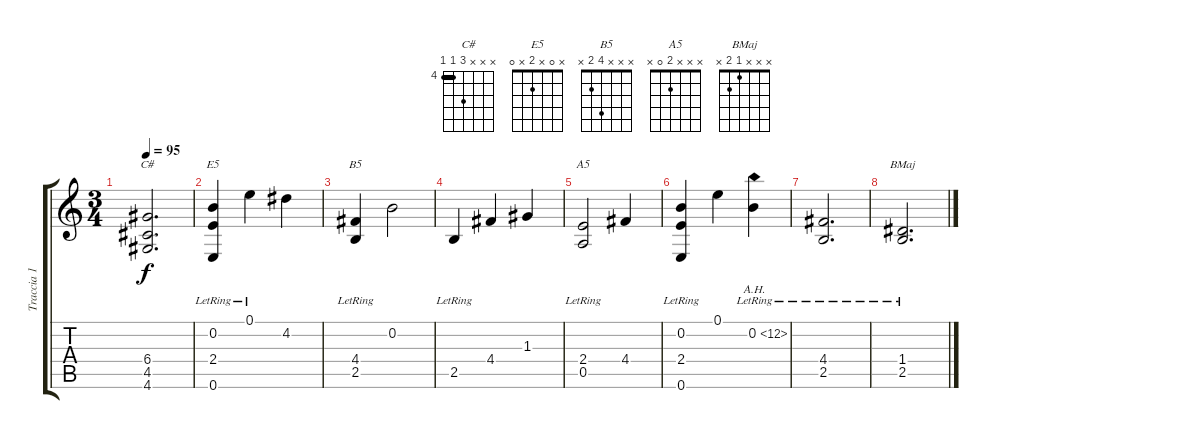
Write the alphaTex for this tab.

\track ("Traccia 1" "Traccia 1") {instrument acousticguitarsteel}
\staff {score tabs}
\tuning (E4 B3 G3 D3 A2 E2) {hide}
\chord ("C#" x x x 6 4 4) {firstfret 4 barre 4}
\chord ("E5" x 0 x 2 x 0)
\chord ("B5" x x x 4 2 x)
\chord ("A5" x x x 2 0 x)
\chord ("BMaj" x x x 1 2 x)
\ts (3 4)
\tempo 95
\clef g2
\ks c
(6.4 4.5 4.6).2{d ch "C#" dy f} |
(0.2{lr} 2.4{lr} 0.6{lr}).4{ch "E5"} 0.1{lr}.4 4.2.4 |
(4.4{lr} 2.5{lr}).4{ch "B5"} 0.2.2 |
2.5{lr}.4 4.4.4 1.3.4 |
(2.4{lr} 0.5{lr}).2{ch "A5"} 4.4.4 |
(0.2{lr} 2.4{lr} 0.6{lr}).4 0.1.4 0.2{ah 12 lr}.4 |
(4.4{lr} 2.5{lr}).2{d} |
(1.4{lr} 2.5{lr}).2{d ch "BMaj"}
